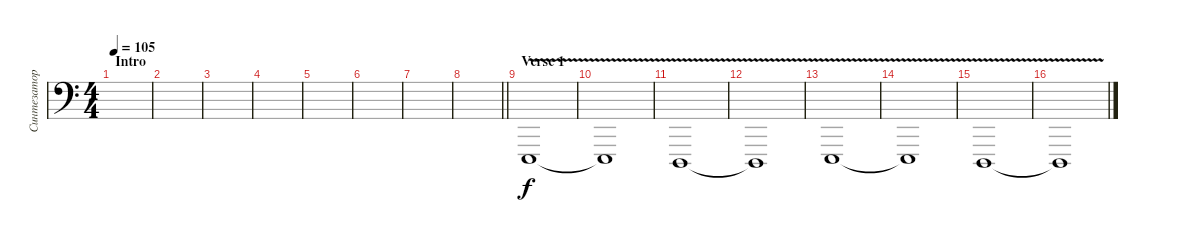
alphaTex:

\track ("Синтезатор" "Синтезатор") {instrument synthstrings2}
\staff {score}
\tuning (E3 B2 G2 D2 A1 D1) {hide}
\ts (4 4)
\section ("" "Intro")
\tempo 105
\clef f4
\ks c
|
|
|
|
|
|
|
\barLineRight lightlight
|
\section ("" "Verse 1")
2.6{v}.1 |
2.6{t}.1 |
0.6{v}.1 |
0.6{t}.1 |
2.6{v}.1 |
2.6{t}.1 |
0.6{v}.1 |
0.6{t}.1
